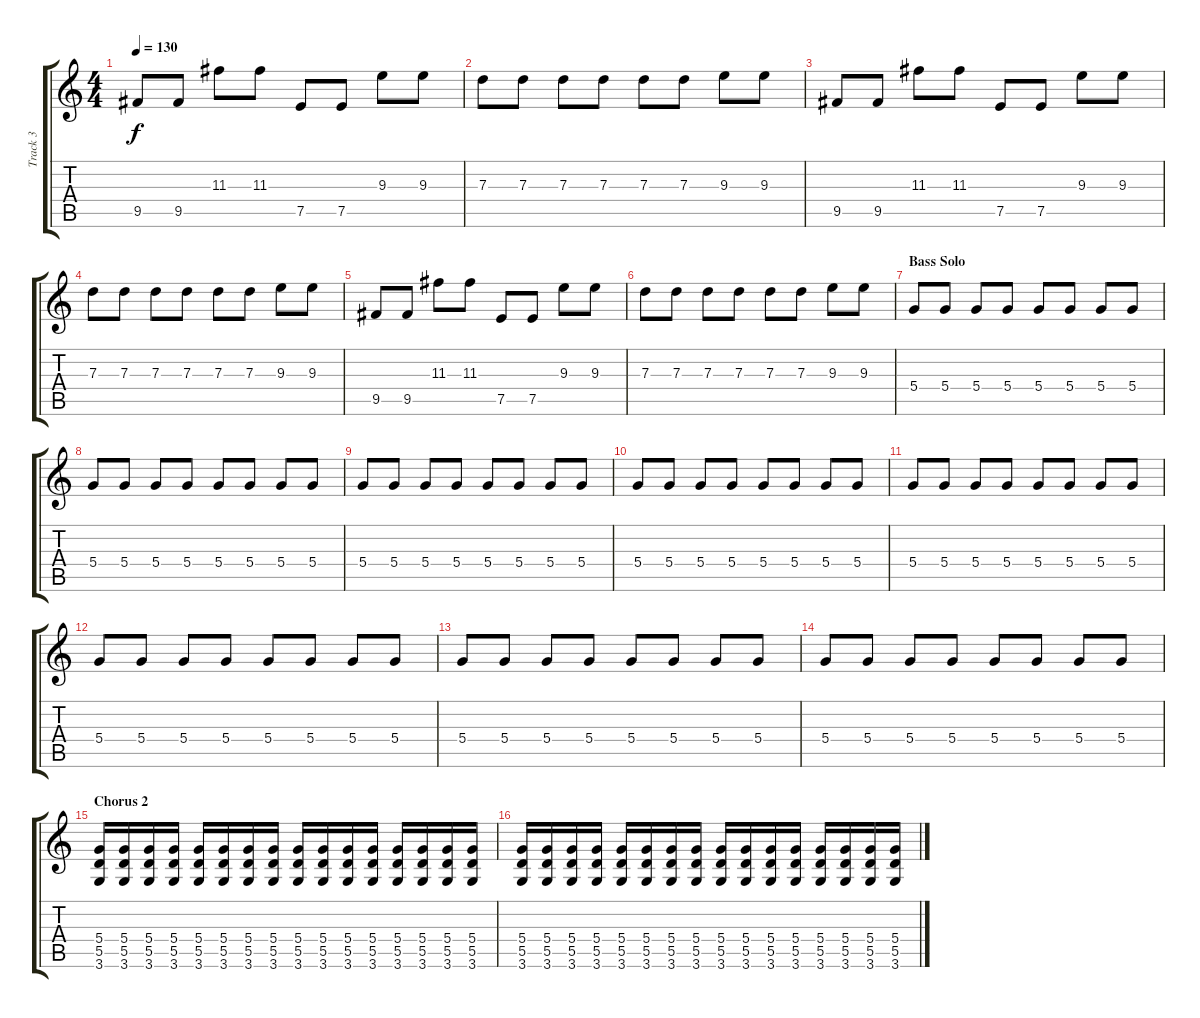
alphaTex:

\track ("Track 3" "Track 3") {instrument overdrivenguitar}
\staff {score tabs}
\tuning (E4 B3 G3 D3 A2 E2) {hide}
\ts (4 4)
\tempo 130
\clef g2
\ks c
9.5.8{dy f} 9.5.8 11.3.8 11.3.8 7.5.8 7.5.8 9.3.8 9.3.8 |
7.3.8 7.3.8 7.3.8 7.3.8 7.3.8 7.3.8 9.3.8 9.3.8 |
9.5.8 9.5.8 11.3.8 11.3.8 7.5.8 7.5.8 9.3.8 9.3.8 |
7.3.8 7.3.8 7.3.8 7.3.8 7.3.8 7.3.8 9.3.8 9.3.8 |
9.5.8 9.5.8 11.3.8 11.3.8 7.5.8 7.5.8 9.3.8 9.3.8 |
7.3.8 7.3.8 7.3.8 7.3.8 7.3.8 7.3.8 9.3.8 9.3.8 |
\section ("" "Bass Solo")
5.4.8{volume 7} 5.4.8 5.4.8 5.4.8 5.4.8 5.4.8 5.4.8 5.4.8 |
5.4.8{volume 7} 5.4.8 5.4.8 5.4.8 5.4.8 5.4.8 5.4.8 5.4.8 |
5.4.8{volume 7} 5.4.8 5.4.8 5.4.8 5.4.8 5.4.8 5.4.8 5.4.8 |
5.4.8{volume 7} 5.4.8 5.4.8 5.4.8 5.4.8 5.4.8 5.4.8 5.4.8 |
5.4.8{volume 7} 5.4.8 5.4.8 5.4.8 5.4.8 5.4.8 5.4.8 5.4.8 |
5.4.8{volume 7} 5.4.8 5.4.8 5.4.8 5.4.8 5.4.8 5.4.8 5.4.8 |
5.4.8{volume 7} 5.4.8 5.4.8 5.4.8 5.4.8 5.4.8 5.4.8 5.4.8 |
5.4.8{volume 7} 5.4.8 5.4.8 5.4.8 5.4.8 5.4.8 5.4.8 5.4.8 |
\section ("" "Chorus 2")
(5.4 5.5 3.6).16 (5.4 5.5 3.6).16 (5.4 5.5 3.6).16 (5.4 5.5 3.6).16 (5.4 5.5 3.6).16 (5.4 5.5 3.6).16 (5.4 5.5 3.6).16 (5.4 5.5 3.6).16 (5.4 5.5 3.6).16 (5.4 5.5 3.6).16 (5.4 5.5 3.6).16 (5.4 5.5 3.6).16 (5.4 5.5 3.6).16 (5.4 5.5 3.6).16 (5.4 5.5 3.6).16 (5.4 5.5 3.6).16 |
(5.4 5.5 3.6).16 (5.4 5.5 3.6).16 (5.4 5.5 3.6).16 (5.4 5.5 3.6).16 (5.4 5.5 3.6).16 (5.4 5.5 3.6).16 (5.4 5.5 3.6).16 (5.4 5.5 3.6).16 (5.4 5.5 3.6).16 (5.4 5.5 3.6).16 (5.4 5.5 3.6).16 (5.4 5.5 3.6).16 (5.4 5.5 3.6).16 (5.4 5.5 3.6).16 (5.4 5.5 3.6).16 (5.4 5.5 3.6).16
